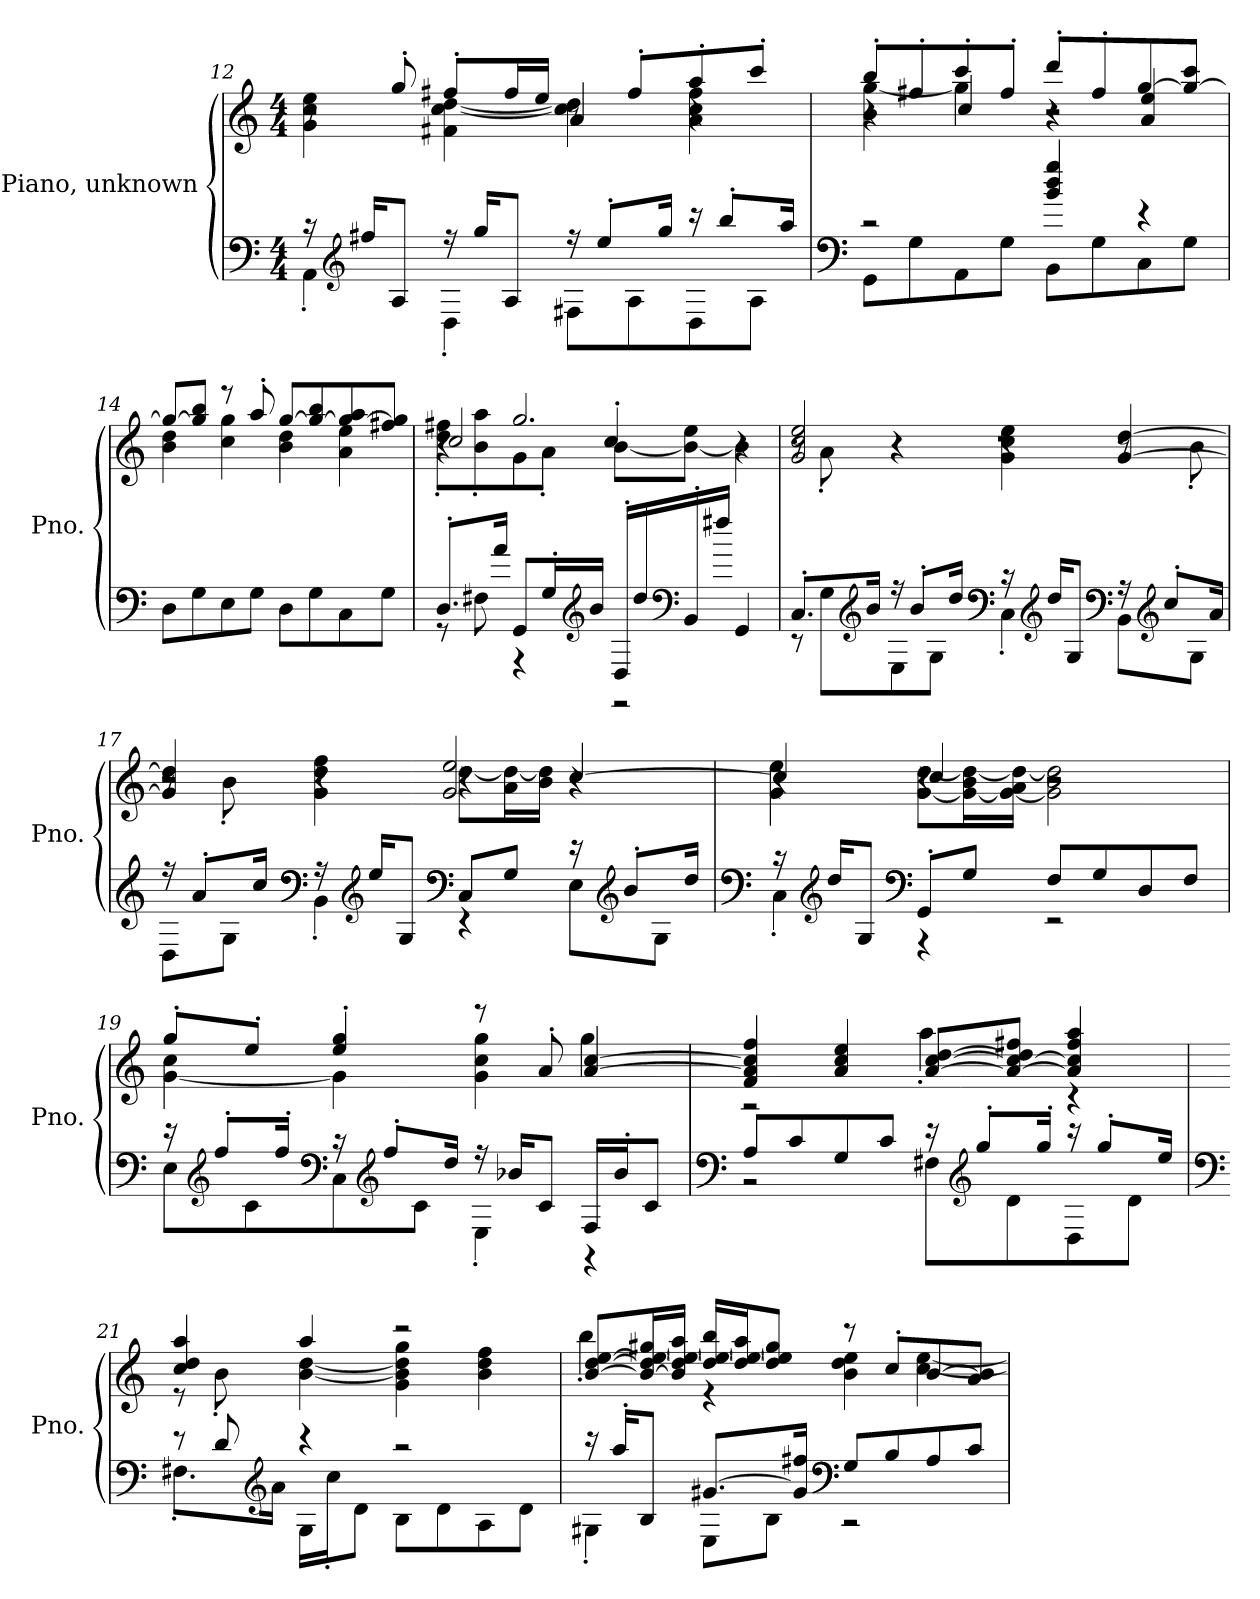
**kern	**kern
*part1	*part1
*staff2	*staff1
*I"Piano, unknown	*
*I'Pno.	*
!!LO:PB:g=z
*clefF4	*clefG2
*k[]	*k[]
*M4/4	*M4/4
=12	=12
*^	*^
*	*	*	*^
16r	4AA'\	8r	4g\ 4cc\ 4ee\	2r
*clefG2	*	*	*	*
16ff#X/KL	.	.	.	.
8A/J	.	8gg'/	.	.
16r	4D'\	8ff#X'/L	4f#X\ [4cc\ [4dd\	.
16gg/KL	.	.	.	.
8A/J	.	16ff#/L	.	.
.	.	16ee/JJ	.	.
16r	8F#X\L	8r	4cc\] 4dd\]	4a/
8ee'/L	.	.	.	.
.	8A\	8ff#'/L	.	.
16gg/Jk	.	.	.	.
16r	8D\	8aa'/	4a\ 4cc\ 4ff#\	4r
8bb'/L	.	.	.	.
.	8A\J	8ccc'/J	.	.
16aa/Jk	.	.	.	.
=13	=13	=13	=13	=13
*clefF4	*	*	*	*
2r	8GG\L	8bb'/L	4b\ [4gg\	4r
.	8G\	8ff#X'/	.	.
.	8AA\	8ccc'/	4gg\]	4cc/
.	8G\J	8ff#'/J	.	.
4b/ 4dd/ 4gg/	8BB\L	8ddd'/L	2r	4r
.	8G\	8ff#'/	.	.
4r	8C\	[8gg/	.	4a/ 4ee/
.	8G\J	8gg/_ 8ccc/J	.	.
*v	*v	*	*	*
*	*	*v	*v
=14	=14	=14
8D\L	8gg/L_	4b\ 4dd\
8G\	8gg/] 8bb/J	.
8E\	8r	4cc\ 4gg\
8G\J	8aa'/	.
8D\L	[8gg/L	4b\ 4dd\
8G\	8gg/_ 8bb/	.
8C\	8gg/_ 8aa/	4a\ 4ee\
8G\J	8ff#X/ 8gg/]J	.
!!LO:LB:g=z
=15	=15	=15
*^	*	*^
8.D'/L	8r	4r	8dd\' 8ff#X\'L	2cc/
.	8F#X\	.	8b\' 8aa\'	.
16a/Jk	.	.	.	.
8GG/L	4r	2.gg/	8g\	.
16G'/L	.	.	8a'\J	.
*clefG2	*	*	*	*
16b/JJ	.	.	.	.
16D'/LL	2r	.	[8b\L	4cc'/
16dd/	.	.	.	.
*clefF4	*	*	*	*
16BB'/	.	.	8b\_ 8ee\J	.
16ff#X/JJ	.	.	.	.
4GG/	.	.	4b\]	4r
=16	=16	=16	=16	=16
8.C'/L	8r	1r	8r	2g/ 2cc/ 2ee/
.	8G\L	.	8a'\	.
*clefG2	*	*	*	*
16b/Jk	.	.	.	.
16r	8E\	.	4r	.
8b'/L	.	.	.	.
.	8G\J	.	.	.
16dd/Jk	.	.	.	.
*clefF4	*	*	*	*
16r	4C'\	.	4g\ 4cc\ 4ee\	4r
*clefG2	*	*	*	*
16dd/KL	.	.	.	.
8G/J	.	.	.	.
*clefF4	*	*	*	*
16r	8BB\L	.	8r	[4g/ [4dd/
*clefG2	*	*	*	*
8cc'/L	.	.	.	.
.	8G\J	.	8b'\	.
16a/Jk	.	.	.	.
!!LO:LB:g=z	!!	!!
=17	=17	=17	=17	=17
16r	8D\L	2r	8r	4g/] 4dd/]
8a'/L	.	.	.	.
.	8G\J	.	8b'\	.
16cc/Jk	.	.	.	.
*clefF4	*	*	*	*
16r	4BB'\	.	4g\ 4dd\ 4ff\	4r
*clefG2	*	*	*	*
16ee/KL	.	.	.	.
8G/J	.	.	.	.
*clefF4	*	*	*	*
8C/L	4r	4r	[8dd\L	2g/ 2ee/
8G/J	.	.	16a\ 16dd\_L	.
.	.	.	16b\ 16dd\]JJ	.
16r	8E\L	[4cc/	4r	.
*clefG2	*	*	*	*
8b'/L	.	.	.	.
.	8G\J	.	.	.
16dd/Jk	.	.	.	.
=18	=18	=18	=18	=18
*clefF4	*	*	*	*
16r	4C'\	4cc/]	4g\ 4ee\	4r
*clefG2	*	*	*	*
16dd/KL	.	.	.	.
8G/J	.	.	.	.
*clefF4	*	*	*	*
8GG'/L	4r	4r	[8g\ [8dd\L	4cc/
8G/J	.	.	16g\_ 16b\ 16dd\_L	.
.	.	.	16g\_ 16a\ 16dd\_JJ	.
8F/L	2r	2r	2g\] 2b\ 2dd\]	2r
8G/	.	.	.	.
8D/	.	.	.	.
8F/J	.	.	.	.
*	*	*	*v	*v
!!LO:LB:g=z
=19	=19	=19	=19
16r	8E\L	8gg'/L	[4g\ 4cc\
*clefG2	*	*	*
8ff'/L	.	.	.
.	8c\	8ee'/J	.
16ff'/Jk	.	.	.
*clefF4	*	*	*
16r	8C\	4ee/' 4gg/'	4g\]
*clefG2	*	*	*
8ff'/L	.	.	.
.	8c\J	.	.
16dd/Jk	.	.	.
16r	4E'\	8r	4g\ 4cc\ 4gg\
16b-X/KL	.	.	.
8c/J	.	8a'/	.
16F/LL	4r	[4a/ [4cc/	4gg\
16b-'/J	.	.	.
8c/J	.	.	.
=20	=20	=20	=20
*clefF4	*	*	*
8A/L	2r	4f/ 4a/] 4cc/] 4ff/	2r
8c/	.	.	.
8G/	.	4a/ 4cc/ 4ee/	.
8c/J	.	.	.
16r	8F#X\L	[8a/ [8cc/ [8dd/L	4aa'\
*clefG2	*	*	*
8gg'/L	.	.	.
.	8d\	8a/_ 8cc/_ 8dd/] 8ff#X/J	.
16gg'/Jk	.	.	.
16r	8D\	4a/] 4cc/] 4ff#/ 4aa/	4r
8gg'/L	.	.	.
.	8d\J	.	.
16ee/Jk	.	.	.
!!LO:LB:g=z	!!
=21	=21	=21	=21
*clefF4	*	*	*
8r	8.F#X'\L	4cc/ 4dd/ 4aa/	8r
8d/	.	.	8b'\
*clefG2	*	*	*
.	16a\Jk	.	.
4r	16G\LL	4aa/	[4b\ [4dd\
.	16cc'\J	.	.
.	8d\J	.	.
2r	8B\L	2r	4g\ 4b\] 4dd\] 4gg\
.	8d\	.	.
.	8A\	.	4b\ 4dd\ 4ff\
.	8d\J	.	.
=22	=22	=22	=22
16r	4G#X'\	[8b/ [8dd/ [8ee/L	4bb'\
16aa'/KL	.	.	.
8B/J	.	16b/_ 16dd/_ 16ee/_ 16gg#X/L	.
.	.	16b/] 16dd/_ 16ee/_ 16aa/JJ	.
[8.g#X/L	8E\L	16dd/_ 16ee/_ 16bb/LL	4r
.	.	16dd/_ 16ee/_ 16aa/J	.
.	8B\J	8dd/] 8ee/] 8gg#/J	.
16g#/] 16ff#X/Jk	.	.	.
*clefF4	*	*	*
8G#/L	2r	8r	4b\ 4dd\ 4ee\
8B/	.	8cc'/L	.
8A/	.	[8b/	[4cc\ [4ee\
8c/J	.	8a/ 8b/]J	.
*v	*v	*	*
*	*v	*v
=	=
*-	*-
